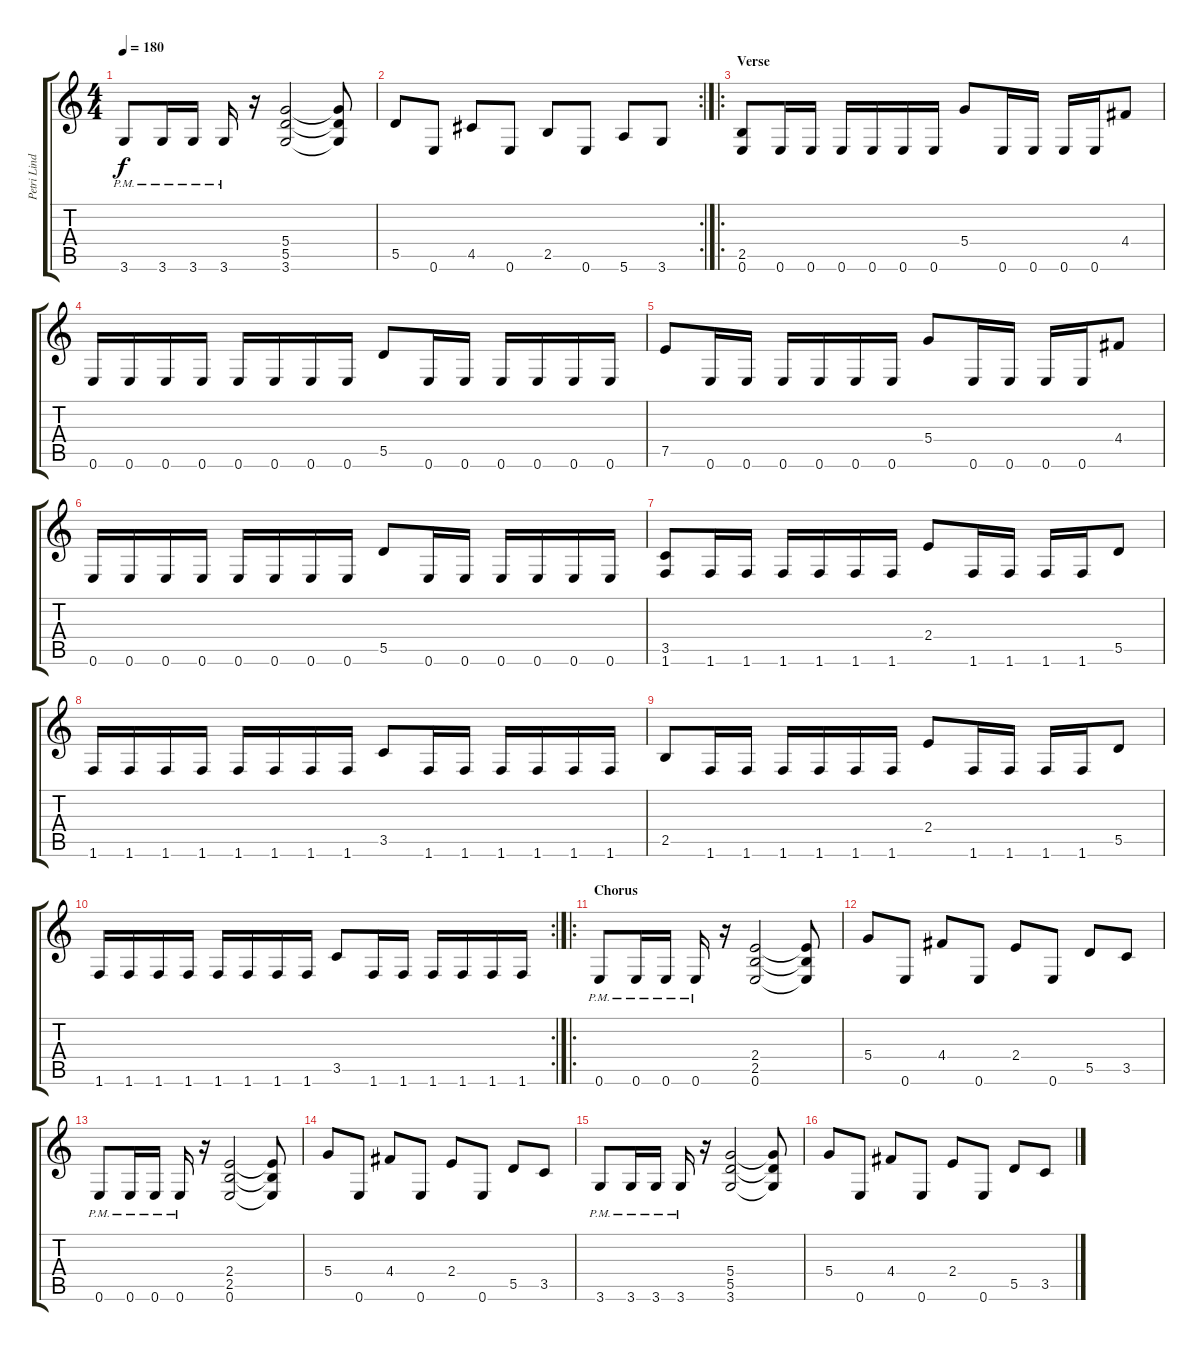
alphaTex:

\track ("Petri Lindroos" "Petri Lind") {instrument distortionguitar}
\staff {score tabs}
\tuning (E4 B3 G3 D3 A2 E2) {hide}
\ts (4 4)
\tempo 180
\clef g2
\ks c
3.6{pm}.8{dy f} 3.6{pm}.16 3.6{pm}.16 3.6{pm}.16 r.16 (5.4 5.5 3.6).2 (5.4{t} 5.5{t} 3.6{t}).8 |
\rc 2
5.5.8 0.6.8 4.5.8 0.6.8 2.5.8 0.6.8 5.6.8 3.6.8 |
\ro
\section ("" "Verse")
(2.5 0.6).8 0.6.16 0.6.16 0.6.16 0.6.16 0.6.16 0.6.16 5.4.8 0.6.16 0.6.16 0.6.16 0.6.16 4.4.8 |
0.6.16 0.6.16 0.6.16 0.6.16 0.6.16 0.6.16 0.6.16 0.6.16 5.5.8 0.6.16 0.6.16 0.6.16 0.6.16 0.6.16 0.6.16 |
7.5.8 0.6.16 0.6.16 0.6.16 0.6.16 0.6.16 0.6.16 5.4.8 0.6.16 0.6.16 0.6.16 0.6.16 4.4.8 |
0.6.16 0.6.16 0.6.16 0.6.16 0.6.16 0.6.16 0.6.16 0.6.16 5.5.8 0.6.16 0.6.16 0.6.16 0.6.16 0.6.16 0.6.16 |
(3.5 1.6).8 1.6.16 1.6.16 1.6.16 1.6.16 1.6.16 1.6.16 2.4.8 1.6.16 1.6.16 1.6.16 1.6.16 5.5.8 |
1.6.16 1.6.16 1.6.16 1.6.16 1.6.16 1.6.16 1.6.16 1.6.16 3.5.8 1.6.16 1.6.16 1.6.16 1.6.16 1.6.16 1.6.16 |
2.5.8 1.6.16 1.6.16 1.6.16 1.6.16 1.6.16 1.6.16 2.4.8 1.6.16 1.6.16 1.6.16 1.6.16 5.5.8 |
\rc 2
1.6.16 1.6.16 1.6.16 1.6.16 1.6.16 1.6.16 1.6.16 1.6.16 3.5.8 1.6.16 1.6.16 1.6.16 1.6.16 1.6.16 1.6.16 |
\ro
\section ("" "Chorus")
0.6{pm}.8 0.6{pm}.16 0.6{pm}.16 0.6{pm}.16 r.16 (2.4 2.5 0.6).2 (2.4{t} 2.5{t} 0.6{t}).8 |
5.4.8 0.6.8 4.4.8 0.6.8 2.4.8 0.6.8 5.5.8 3.5.8 |
0.6{pm}.8 0.6{pm}.16 0.6{pm}.16 0.6{pm}.16 r.16 (2.4 2.5 0.6).2 (2.4{t} 2.5{t} 0.6{t}).8 |
5.4.8 0.6.8 4.4.8 0.6.8 2.4.8 0.6.8 5.5.8 3.5.8 |
3.6{pm}.8 3.6{pm}.16 3.6{pm}.16 3.6{pm}.16 r.16 (5.4 5.5 3.6).2 (5.4{t} 5.5{t} 3.6{t}).8 |
5.4.8 0.6.8 4.4.8 0.6.8 2.4.8 0.6.8 5.5.8 3.5.8
